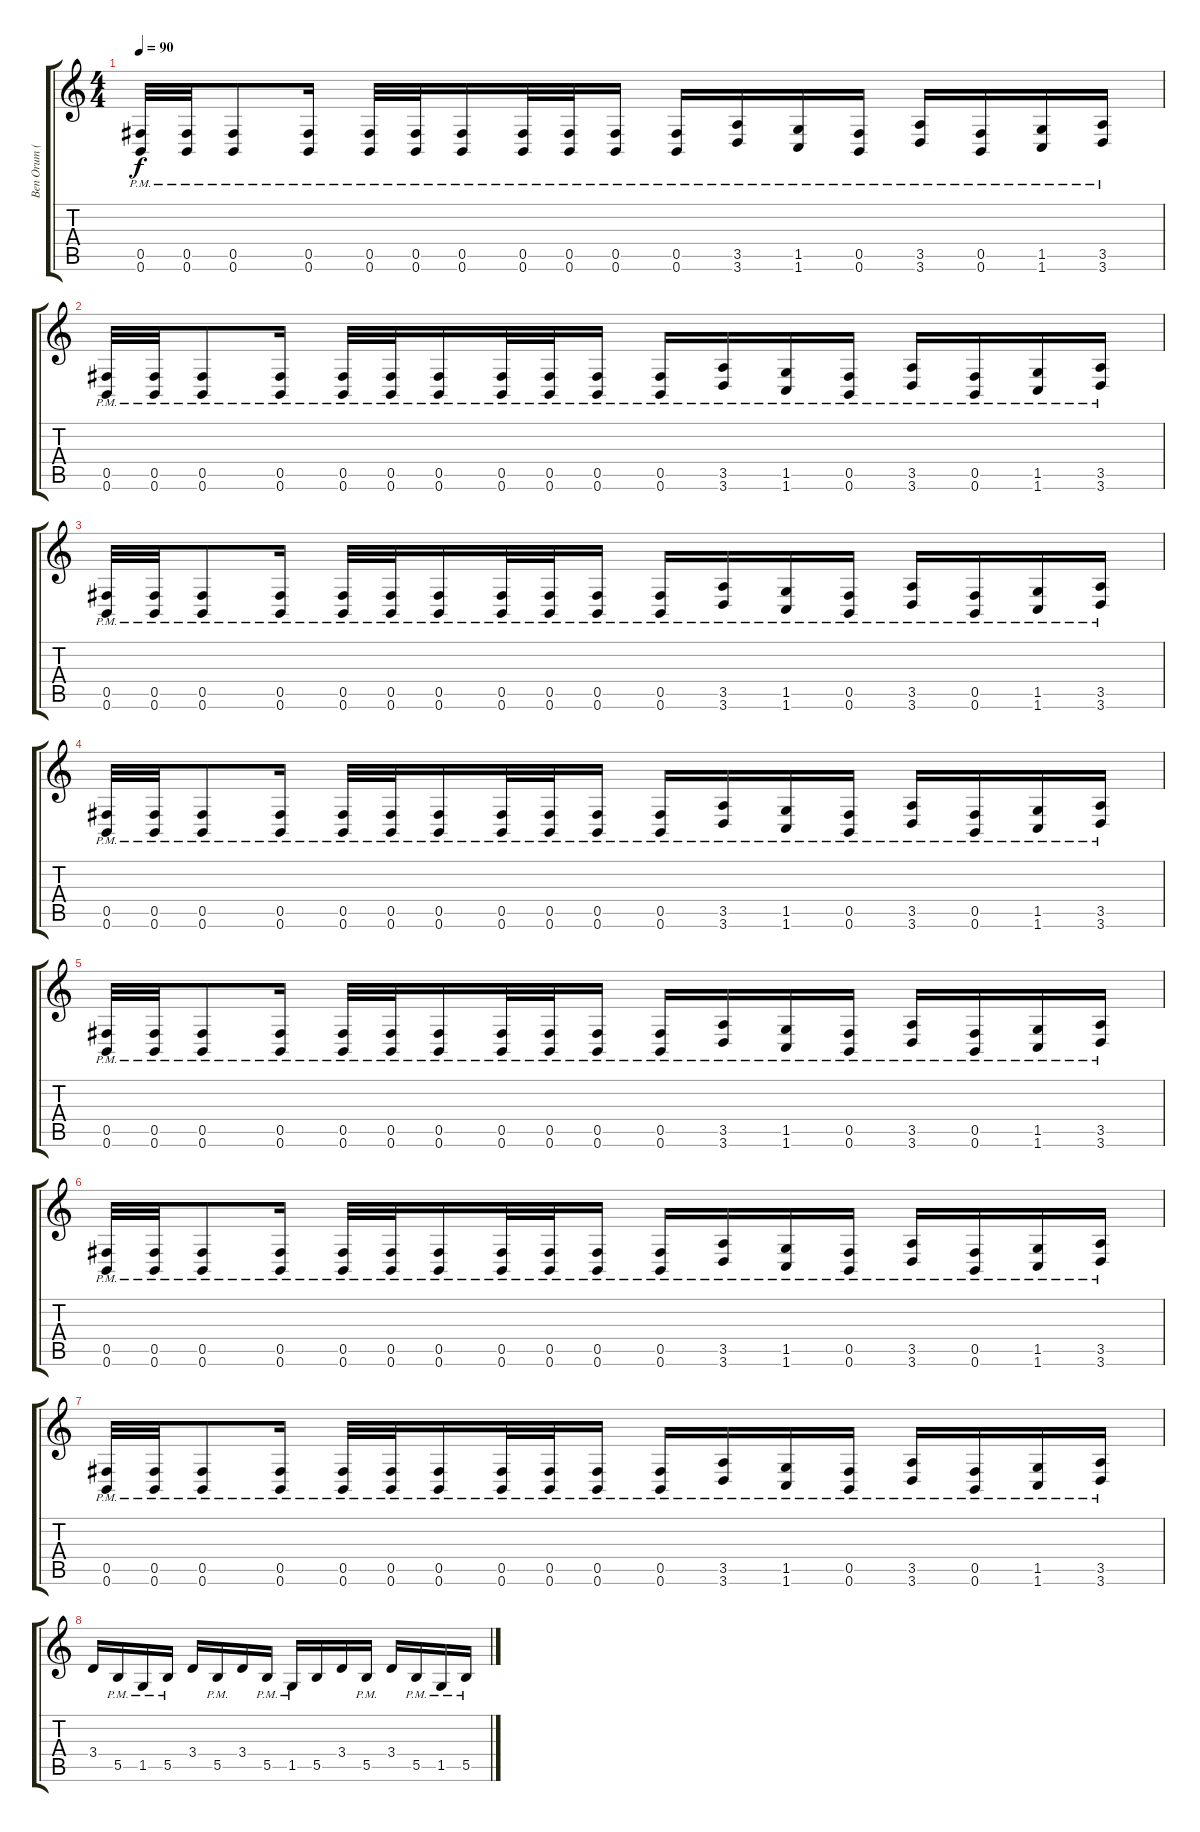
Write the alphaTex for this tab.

\track ("Ben Orum (Guitar)" "Ben Orum (") {instrument distortionguitar}
\staff {score tabs}
\tuning (Db4 Ab3 E3 B2 Gb2 B1) {hide}
\ts (4 4)
\tempo 90
\clef g2
\ks c
(0.5{pm} 0.6{pm}).32{dy f} (0.5{pm} 0.6{pm}).32 (0.5{pm} 0.6{pm}).8 (0.5{pm} 0.6{pm}).16 (0.5{pm} 0.6{pm}).32 (0.5{pm} 0.6{pm}).32 (0.5{pm} 0.6{pm}).16 (0.5{pm} 0.6{pm}).32 (0.5{pm} 0.6{pm}).32 (0.5{pm} 0.6{pm}).16 (0.5{pm} 0.6{pm}).16 (3.5{pm} 3.6{pm}).16 (1.5{pm} 1.6{pm}).16 (0.5{pm} 0.6{pm}).16 (3.5{pm} 3.6{pm}).16 (0.5{pm} 0.6{pm}).16 (1.5{pm} 1.6{pm}).16 (3.5{pm} 3.6{pm}).16 |
(0.5{pm} 0.6{pm}).32 (0.5{pm} 0.6{pm}).32 (0.5{pm} 0.6{pm}).8 (0.5{pm} 0.6{pm}).16 (0.5{pm} 0.6{pm}).32 (0.5{pm} 0.6{pm}).32 (0.5{pm} 0.6{pm}).16 (0.5{pm} 0.6{pm}).32 (0.5{pm} 0.6{pm}).32 (0.5{pm} 0.6{pm}).16 (0.5{pm} 0.6{pm}).16 (3.5{pm} 3.6{pm}).16 (1.5{pm} 1.6{pm}).16 (0.5{pm} 0.6{pm}).16 (3.5{pm} 3.6{pm}).16 (0.5{pm} 0.6{pm}).16 (1.5{pm} 1.6{pm}).16 (3.5{pm} 3.6{pm}).16 |
(0.5{pm} 0.6{pm}).32 (0.5{pm} 0.6{pm}).32 (0.5{pm} 0.6{pm}).8 (0.5{pm} 0.6{pm}).16 (0.5{pm} 0.6{pm}).32 (0.5{pm} 0.6{pm}).32 (0.5{pm} 0.6{pm}).16 (0.5{pm} 0.6{pm}).32 (0.5{pm} 0.6{pm}).32 (0.5{pm} 0.6{pm}).16 (0.5{pm} 0.6{pm}).16 (3.5{pm} 3.6{pm}).16 (1.5{pm} 1.6{pm}).16 (0.5{pm} 0.6{pm}).16 (3.5{pm} 3.6{pm}).16 (0.5{pm} 0.6{pm}).16 (1.5{pm} 1.6{pm}).16 (3.5{pm} 3.6{pm}).16 |
(0.5{pm} 0.6{pm}).32 (0.5{pm} 0.6{pm}).32 (0.5{pm} 0.6{pm}).8 (0.5{pm} 0.6{pm}).16 (0.5{pm} 0.6{pm}).32 (0.5{pm} 0.6{pm}).32 (0.5{pm} 0.6{pm}).16 (0.5{pm} 0.6{pm}).32 (0.5{pm} 0.6{pm}).32 (0.5{pm} 0.6{pm}).16 (0.5{pm} 0.6{pm}).16 (3.5{pm} 3.6{pm}).16 (1.5{pm} 1.6{pm}).16 (0.5{pm} 0.6{pm}).16 (3.5{pm} 3.6{pm}).16 (0.5{pm} 0.6{pm}).16 (1.5{pm} 1.6{pm}).16 (3.5{pm} 3.6{pm}).16 |
(0.5{pm} 0.6{pm}).32 (0.5{pm} 0.6{pm}).32 (0.5{pm} 0.6{pm}).8 (0.5{pm} 0.6{pm}).16 (0.5{pm} 0.6{pm}).32 (0.5{pm} 0.6{pm}).32 (0.5{pm} 0.6{pm}).16 (0.5{pm} 0.6{pm}).32 (0.5{pm} 0.6{pm}).32 (0.5{pm} 0.6{pm}).16 (0.5{pm} 0.6{pm}).16 (3.5{pm} 3.6{pm}).16 (1.5{pm} 1.6{pm}).16 (0.5{pm} 0.6{pm}).16 (3.5{pm} 3.6{pm}).16 (0.5{pm} 0.6{pm}).16 (1.5{pm} 1.6{pm}).16 (3.5{pm} 3.6{pm}).16 |
(0.5{pm} 0.6{pm}).32 (0.5{pm} 0.6{pm}).32 (0.5{pm} 0.6{pm}).8 (0.5{pm} 0.6{pm}).16 (0.5{pm} 0.6{pm}).32 (0.5{pm} 0.6{pm}).32 (0.5{pm} 0.6{pm}).16 (0.5{pm} 0.6{pm}).32 (0.5{pm} 0.6{pm}).32 (0.5{pm} 0.6{pm}).16 (0.5{pm} 0.6{pm}).16 (3.5{pm} 3.6{pm}).16 (1.5{pm} 1.6{pm}).16 (0.5{pm} 0.6{pm}).16 (3.5{pm} 3.6{pm}).16 (0.5{pm} 0.6{pm}).16 (1.5{pm} 1.6{pm}).16 (3.5{pm} 3.6{pm}).16 |
(0.5{pm} 0.6{pm}).32 (0.5{pm} 0.6{pm}).32 (0.5{pm} 0.6{pm}).8 (0.5{pm} 0.6{pm}).16 (0.5{pm} 0.6{pm}).32 (0.5{pm} 0.6{pm}).32 (0.5{pm} 0.6{pm}).16 (0.5{pm} 0.6{pm}).32 (0.5{pm} 0.6{pm}).32 (0.5{pm} 0.6{pm}).16 (0.5{pm} 0.6{pm}).16 (3.5{pm} 3.6{pm}).16 (1.5{pm} 1.6{pm}).16 (0.5{pm} 0.6{pm}).16 (3.5{pm} 3.6{pm}).16 (0.5{pm} 0.6{pm}).16 (1.5{pm} 1.6{pm}).16 (3.5{pm} 3.6{pm}).16 |
3.4.16 5.5{pm}.16 1.5{pm}.16 5.5{pm}.16 3.4.16 5.5{pm}.16 3.4.16 5.5{pm}.16 1.5{pm}.16 5.5.16 3.4.16 5.5{pm}.16 3.4.16 5.5{pm}.16 1.5{pm}.16 5.5{pm}.16
